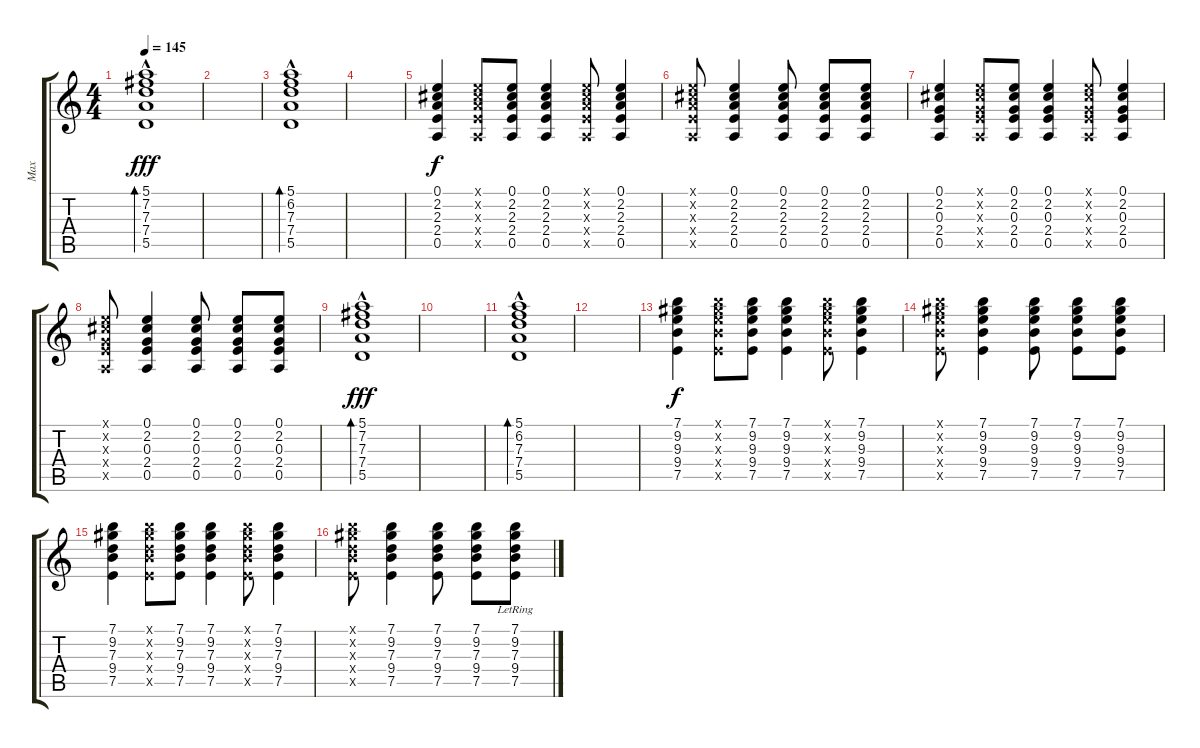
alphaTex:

\track ("Max" "Max") {instrument electricguitarmuted}
\staff {score tabs}
\tuning (E4 B3 G3 D3 A2 E2) {hide}
\ts (4 4)
\tempo 145
\clef g2
\ks c
(5.1{hac} 7.2{hac} 7.3{hac} 7.4{hac} 5.5{hac}).1{bd 240 dy fff} |
|
(5.1{hac} 6.2{hac} 7.3{hac} 7.4{hac} 5.5{hac}).1{bd 240} |
|
(0.1 2.2 2.3 2.4 0.5).4{dy f} (0.1{x} 2.2{x} 2.3{x} 2.4{x} 0.5{x}).8 (0.1 2.2 2.3 2.4 0.5).8 (0.1 2.2 2.3 2.4 0.5).4 (0.1{x} 2.2{x} 2.3{x} 2.4{x} 0.5{x}).8 (0.1 2.2 2.3 2.4 0.5).4 |
(0.1{x} 2.2{x} 2.3{x} 2.4{x} 0.5{x}).8 (0.1 2.2 2.3 2.4 0.5).4 (0.1 2.2 2.3 2.4 0.5).8 (0.1 2.2 2.3 2.4 0.5).8 (0.1 2.2 2.3 2.4 0.5).8 |
(0.1 2.2 0.3 2.4 0.5).4 (0.1{x} 2.2{x} 0.3{x} 2.4{x} 0.5{x}).8 (0.1 2.2 0.3 2.4 0.5).8 (0.1 2.2 0.3 2.4 0.5).4 (0.1{x} 2.2{x} 0.3{x} 2.4{x} 0.5{x}).8 (0.1 2.2 0.3 2.4 0.5).4 |
(0.1{x} 2.2{x} 0.3{x} 2.4{x} 0.5{x}).8 (0.1 2.2 0.3 2.4 0.5).4 (0.1 2.2 0.3 2.4 0.5).8 (0.1 2.2 0.3 2.4 0.5).8 (0.1 2.2 0.3 2.4 0.5).8 |
(5.1{hac} 7.2{hac} 7.3{hac} 7.4{hac} 5.5{hac}).1{bd 240 dy fff} |
|
(5.1{hac} 6.2{hac} 7.3{hac} 7.4{hac} 5.5{hac}).1{bd 240} |
|
(7.1 9.2 9.3 9.4 7.5).4{dy f} (7.1{x} 9.2{x} 9.3{x} 9.4{x} 7.5{x}).8 (7.1 9.2 9.3 9.4 7.5).8 (7.1 9.2 9.3 9.4 7.5).4 (7.1{x} 9.2{x} 9.3{x} 9.4{x} 7.5{x}).8 (7.1 9.2 9.3 9.4 7.5).4 |
(7.1{x} 9.2{x} 9.3{x} 9.4{x} 7.5{x}).8 (7.1 9.2 9.3 9.4 7.5).4 (7.1 9.2 9.3 9.4 7.5).8 (7.1 9.2 9.3 9.4 7.5).8 (7.1 9.2 9.3 9.4 7.5).8 |
(7.1 9.2 7.3 9.4 7.5).4 (7.1{x} 9.2{x} 7.3{x} 9.4{x} 7.5{x}).8 (7.1 9.2 7.3 9.4 7.5).8 (7.1 9.2 7.3 9.4 7.5).4 (7.1{x} 9.2{x} 7.3{x} 9.4{x} 7.5{x}).8 (7.1 9.2 7.3 9.4 7.5).4 |
(7.1{x} 9.2{x} 7.3{x} 9.4{x} 7.5{x}).8 (7.1 9.2 7.3 9.4 7.5).4 (7.1 9.2 7.3 9.4 7.5).8 (7.1 9.2 7.3 9.4 7.5).8 (7.1{lr} 9.2{lr} 7.3{lr} 9.4{lr} 7.5{lr}).8
